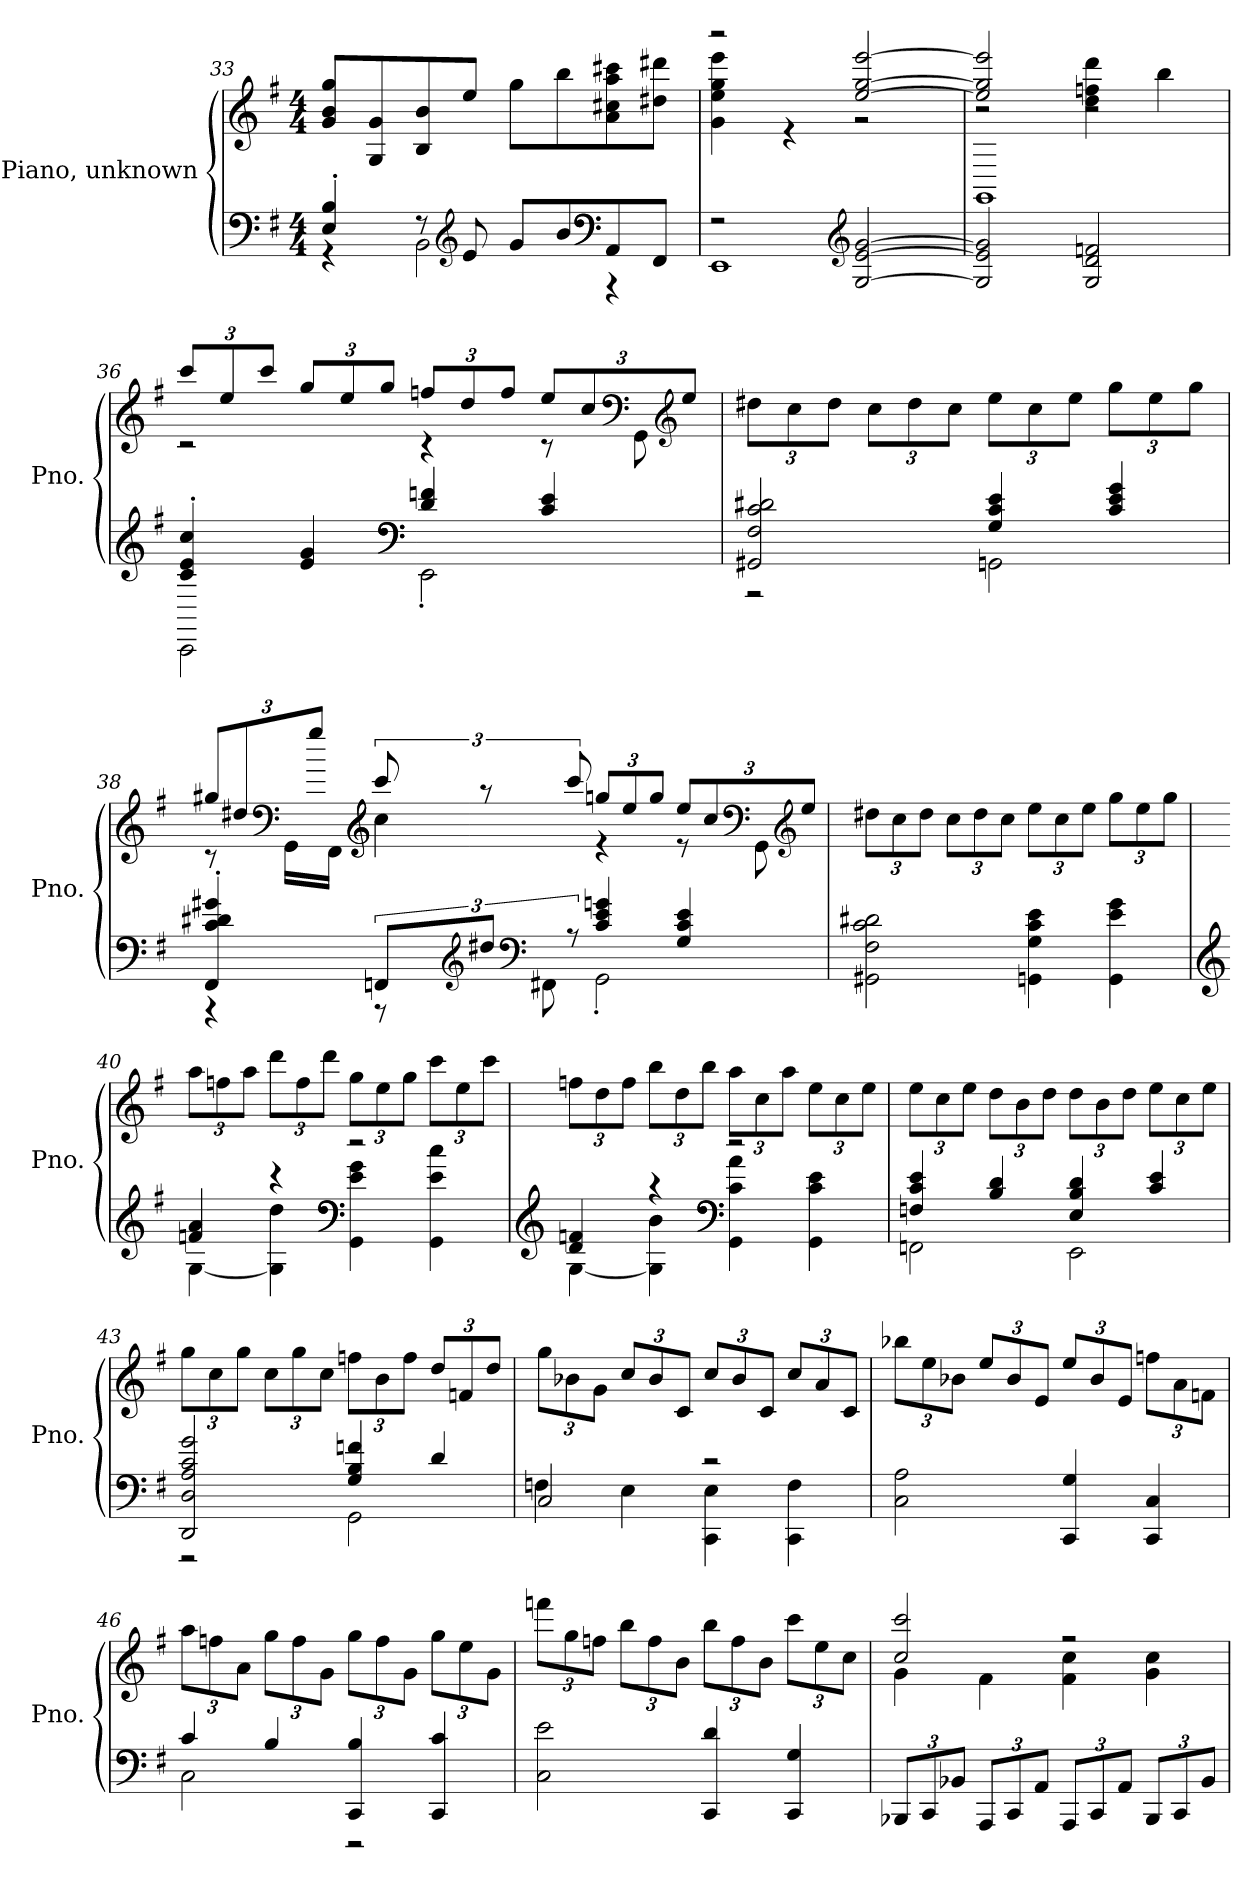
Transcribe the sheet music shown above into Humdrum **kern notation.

**kern	**kern
*part1	*part1
*staff2	*staff1
*I"Piano, unknown	*
*I'Pno.	*
!!LO:LB:g=z
*clefF4	*clefG2
*k[f#]	*k[f#]
*M4/4	*M4/4
=33	=33
*^	*
4E/' 4B/'	4r	8g/ 8b/ 8gg/L
.	.	8G/ 8g/
8r	2BB\	8B/ 8b/
*clefG2	*	*
8e/	.	8ee/J
8g/L	.	8gg\L
8b/	.	8bb\
*clefF4	*	*
8AA/	4r	8a\ 8cc#X\ 8aa\ 8ccc#X\
8FF#/J	.	8dd#X\ 8ddd#X\J
=34	=34	=34
*	*	*^
2r	1EE	2r	4g\ 4ee\ 4gg\ 4eee\
.	.	.	4r
*clefG2	*	*	*
[2G/ [2e/ [2g/	.	[2ee/ [2gg/ [2eee/	2r
*v	*v	*	*
=35	=35	=35
*	*	*^
2G/] 2e/] 2g/]	2ee/] 2gg/] 2eee/]	2r	1GG
2G/ 2d/ 2fn/	2r	4dd\ 4ffn\ 4ddd\	.
.	.	4bb\	.
*	*v	*v	*v
=36	=36
*^	*
*	*	*Xbrackettup
*	*	*^
4c/' 4e/' 4cc/'	2CC\	12ccc/L	2r
.	.	12ee/	.
.	.	12ccc/J	.
4e/ 4g/	.	12gg/L	.
.	.	12ee/	.
.	.	12gg/J	.
*clefF4	*	*	*
4d/ 4fn/	2EE'\	12ffn/L	4r
.	.	12dd/	.
.	.	12ff/J	.
4c/ 4e/	.	12ee/L	8r
.	.	12cc/	.
*	*	*clefF4	*
.	.	.	8GG\
*	*	*clefG2	*
.	.	12ee/J	.
*	*	*v	*v
!!LO:LB:g=z
=37	=37	=37
2GG#X/ 2F#/ 2c/ 2d#X/	2r	12dd#X\L
.	.	12cc\
.	.	12dd#\J
.	.	12cc\L
.	.	12dd#\
.	.	12cc\J
4G/ 4c/ 4e/	2GGn\	12ee\L
.	.	12cc\
.	.	12ee\J
4c/ 4e/ 4g/	.	12gg\L
.	.	12ee\
.	.	12gg\J
=38	=38	=38
*	*	*^
4FF#/' 4c/' 4d#X/' 4g#X/'	4r	12gg#X/L	8r
.	.	12dd#X/	.
*	*	*clefF4	*
.	.	.	16GG\LL
.	.	12gg#/J	.
.	.	.	16FF#\JJ
*	*	*clefG2	*
*	*	*brackettup	*
12FFn/L	8r	12ccc/	4cc\
*clefG2	*	*	*
12dd#X/J	.	12r	.
*clefF4	*	*	*
.	8FF#X\	.	.
12r	.	12ccc/	.
*	*	*Xbrackettup	*
4c/ 4e/ 4gn/	2GG'\	12ggn/L	4r
.	.	12ee/	.
.	.	12gg/J	.
4G/ 4c/ 4e/	.	12ee/L	8r
.	.	12cc/	.
*	*	*clefF4	*
.	.	.	8GG\
*	*	*clefG2	*
.	.	12ee/J	.
*v	*v	*	*
*	*v	*v
!!LO:LB:g=z
=39	=39
2GG#X\ 2F#\ 2c\ 2d#X\	12dd#X\L
.	12cc\
.	12dd#\J
.	12cc\L
.	12dd#\
.	12cc\J
4GGn\ 4G\ 4c\ 4e\	12ee\L
.	12cc\
.	12ee\J
4GG\ 4e\ 4g\	12gg\L
.	12ee\
.	12gg\J
=40	=40
*clefG2	*
*^	*
4fn/ 4a/	[4G\	12aa\L
.	.	12ffn\
.	.	12aa\J
4r	4G\] 4dd\	12ddd\L
.	.	12ff\
.	.	12ddd\J
*clefF4	*	*
2r	4GG\ 4e\ 4g\	12gg\L
.	.	12ee\
.	.	12gg\J
.	4GG\ 4e\ 4cc\	12ccc\L
.	.	12ee\
.	.	12ccc\J
=41	=41	=41
*clefG2	*	*
4d/ 4fn/	[4G\	12ffn\L
.	.	12dd\
.	.	12ff\J
4r	4G\] 4b\	12bb\L
.	.	12dd\
.	.	12bb\J
*clefF4	*	*
2r	4GG\ 4c\ 4a\	12aa\L
.	.	12cc\
.	.	12aa\J
.	4GG\ 4c\ 4e\	12ee\L
.	.	12cc\
.	.	12ee\J
!!LO:LB:g=z
=42	=42	=42
4Fn/ 4c/ 4e/	2FFn\	12ee\L
.	.	12cc\
.	.	12ee\J
4B/ 4d/	.	12dd\L
.	.	12b\
.	.	12dd\J
4E/ 4B/ 4d/	2EE\	12dd\L
.	.	12b\
.	.	12dd\J
4c/ 4e/	.	12ee\L
.	.	12cc\
.	.	12ee\J
=43	=43	=43
2DD/ 2D/ 2A/ 2c/ 2g/	2r	12gg\L
.	.	12cc\
.	.	12gg\J
.	.	12cc\L
.	.	12gg\
.	.	12cc\J
4G/ 4B/ 4fn/	2GG\	12ffn\L
.	.	12b\
.	.	12ff\J
4d/	.	12dd/L
.	.	12fn/
.	.	12dd/J
=44	=44	=44
2C/	4Fn\	12gg\L
.	.	12b-X\
.	.	12g\J
.	4E\	12cc/L
.	.	12b-/
.	.	12c/J
2r	4CC\ 4E\	12cc/L
.	.	12b-/
.	.	12c/J
.	4CC\ 4F\	12cc/L
.	.	12a/
.	.	12c/J
*v	*v	*
!!LO:LB:g=z
=45	=45
2C\ 2A\	12bb-X\L
.	12ee\
.	12b-X\J
.	12ee/L
.	12b-/
.	12e/J
4CC/ 4G/	12ee/L
.	12b-/
.	12e/J
4CC/ 4C/	12ffn\L
.	12a\
.	12fn\J
=46	=46
*^	*
4c/	2C\	12aa\L
.	.	12ffn\
.	.	12a\J
4B/	.	12gg\L
.	.	12ff\
.	.	12g\J
4CC/ 4B/	2r	12gg\L
.	.	12ff\
.	.	12g\J
4CC/ 4c/	.	12gg\L
.	.	12ee\
.	.	12g\J
*v	*v	*
=47	=47
2C\ 2e\	12fffn\L
.	12gg\
.	12ffn\J
.	12bb\L
.	12ff\
.	12b\J
4CC/ 4d/	12bb\L
.	12ff\
.	12b\J
4CC/ 4G/	12ccc\L
.	12ee\
.	12cc\J
!!LO:PB:g=z
=48	=48
*Xbrackettup	*
*	*^
12BBB-X/L	2cc/ 2ccc/	4g\
12CC/	.	.
12BB-X/J	.	.
12AAA/L	.	4f#\
12CC/	.	.
12AA/J	.	.
12AAA/L	2r	4f#\ 4cc\
12CC/	.	.
12AA/J	.	.
12BBB-/L	.	4g\ 4cc\
12CC/	.	.
12BB-/J	.	.
*	*v	*v
=	=
*-	*-
